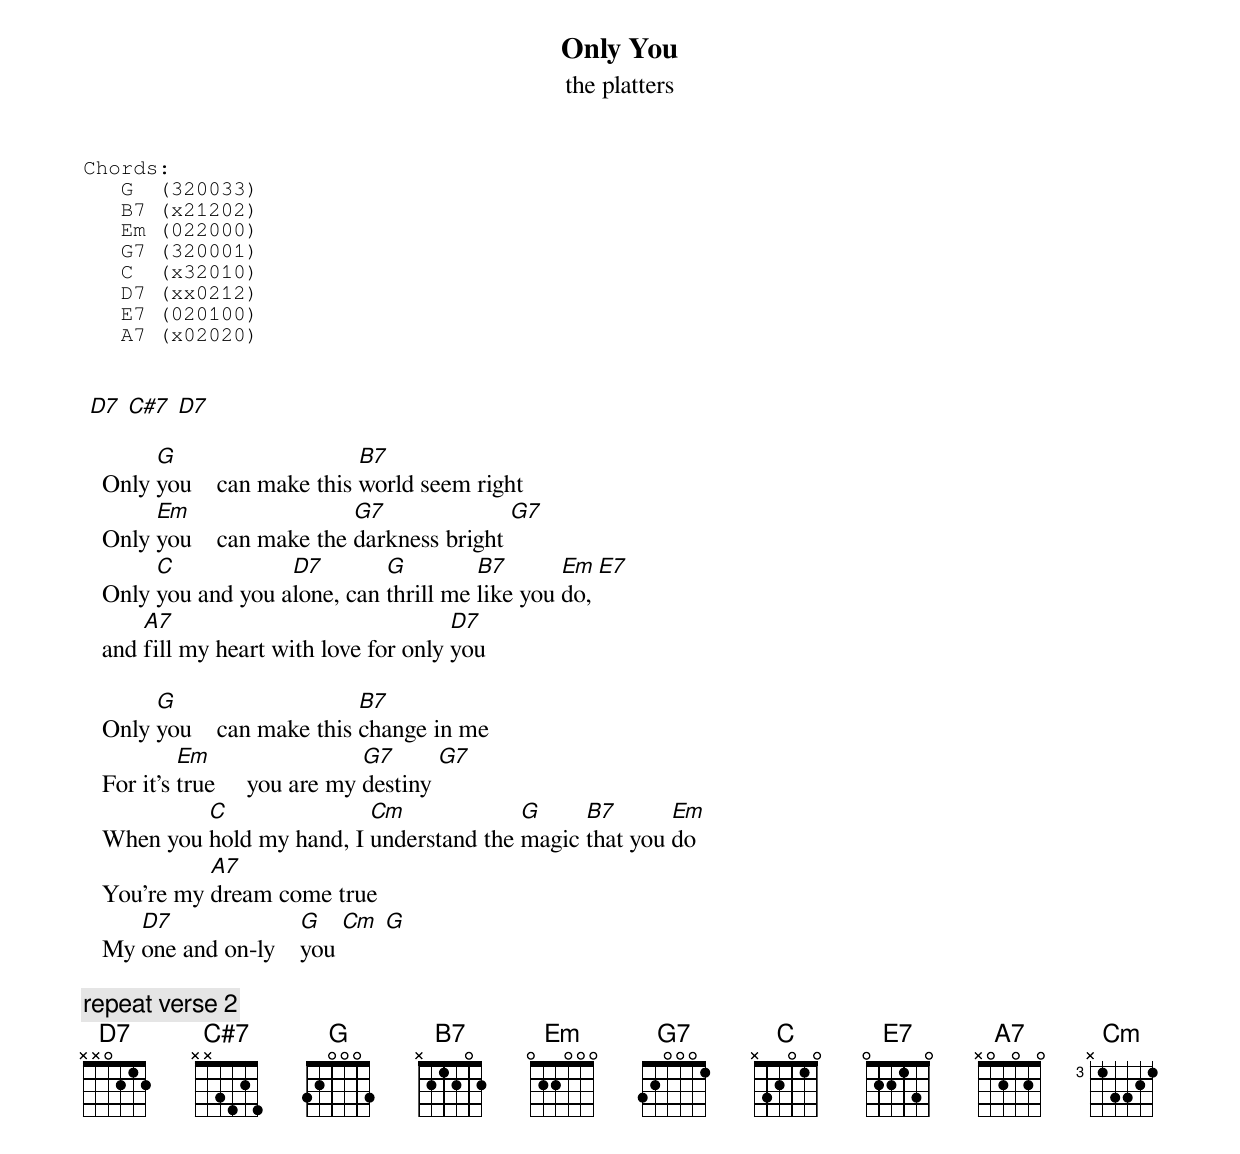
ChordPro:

{title: Only You}
{subtitle: the platters}

{sot}
Chords:
   G  (320033)
   B7 (x21202)
   Em (022000)
   G7 (320001)
   C  (x32010)
   D7 (xx0212)
   E7 (020100)
   A7 (x02020)
{eot}


 [D7] [C#7] [D7]

   Only [G]you    can make this [B7]world seem right
   Only [Em]you    can make the [G7]darkness bright [G7]
   Only [C]you and you a[D7]lone, can [G]thrill me [B7]like you [Em]do, [E7]
   and [A7]fill my heart with love for only [D7]you

   Only [G]you    can make this [B7]change in me
   For it's [Em]true     you are my [G7]destiny [G7]
   When you [C]hold my hand, I [Cm]understand the [G]magic [B7]that you [Em]do
   You're my [A7]dream come true
   My [D7]one and on-ly    [G]you [Cm] [G]

{c:repeat verse 2}
